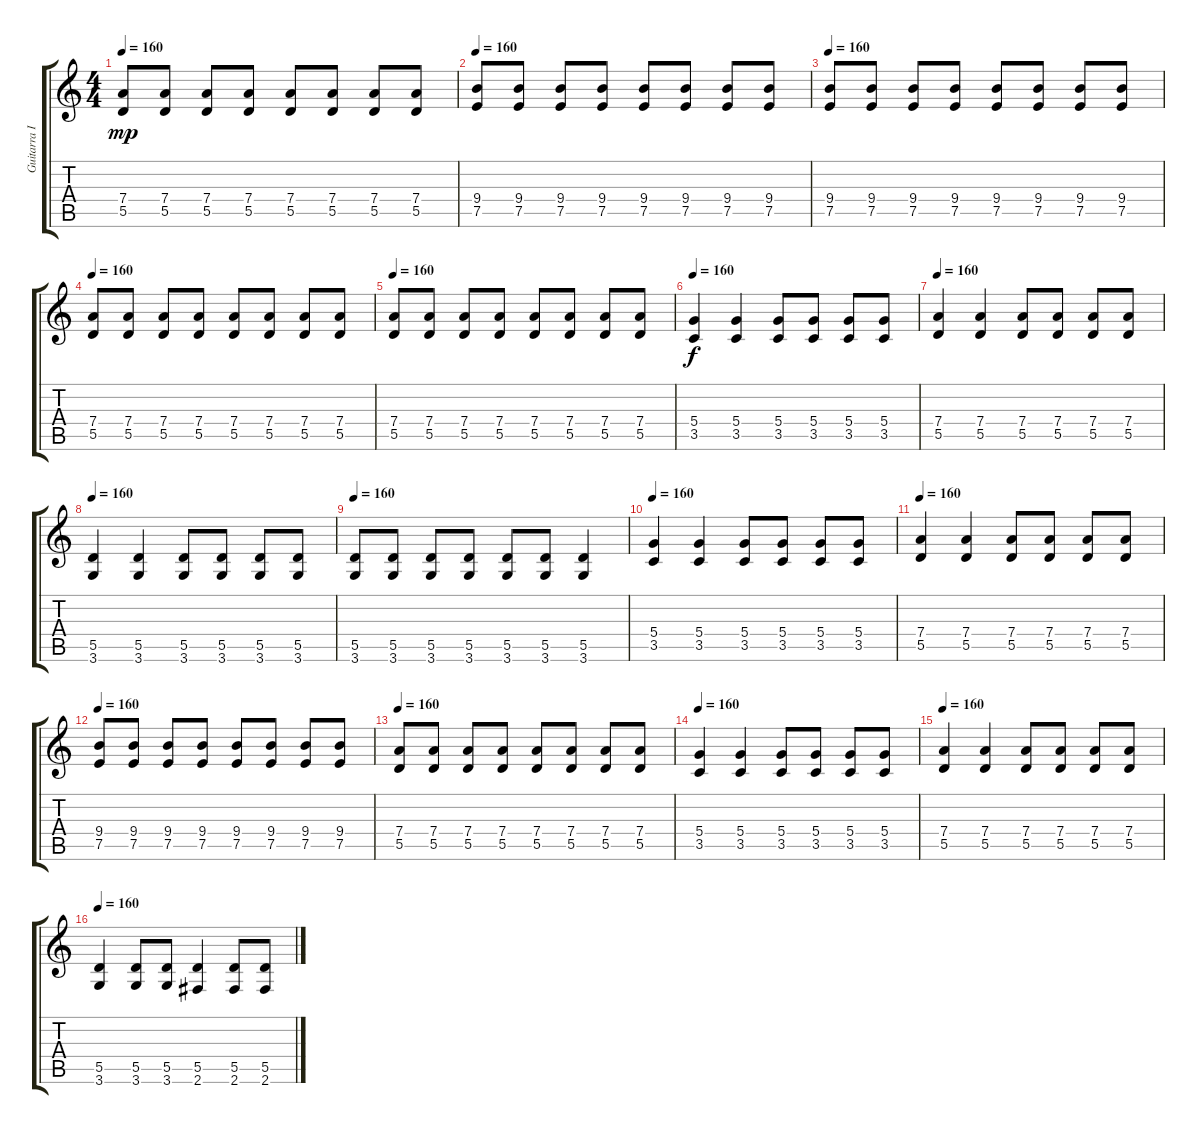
\track ("Guitarra II" "Guitarra I") {instrument distortionguitar}
\staff {score tabs}
\tuning (E4 B3 G3 D3 A2 E2) {hide}
\ts (4 4)
\tempo 160
\clef g2
\ks c
(7.4 5.5).8{dy mp} (7.4 5.5).8 (7.4 5.5).8 (7.4 5.5).8 (7.4 5.5).8 (7.4 5.5).8 (7.4 5.5).8 (7.4 5.5).8 |
\tempo 160
(9.4 7.5).8 (9.4 7.5).8 (9.4 7.5).8 (9.4 7.5).8 (9.4 7.5).8 (9.4 7.5).8 (9.4 7.5).8 (9.4 7.5).8 |
\tempo 160
(9.4 7.5).8 (9.4 7.5).8 (9.4 7.5).8 (9.4 7.5).8 (9.4 7.5).8 (9.4 7.5).8 (9.4 7.5).8 (9.4 7.5).8 |
\tempo 160
(7.4 5.5).8 (7.4 5.5).8 (7.4 5.5).8 (7.4 5.5).8 (7.4 5.5).8 (7.4 5.5).8 (7.4 5.5).8 (7.4 5.5).8 |
\tempo 160
(7.4 5.5).8 (7.4 5.5).8 (7.4 5.5).8 (7.4 5.5).8 (7.4 5.5).8 (7.4 5.5).8 (7.4 5.5).8 (7.4 5.5).8 |
\tempo 160
(5.4 3.5).4{dy f} (5.4 3.5).4 (5.4 3.5).8 (5.4 3.5).8 (5.4 3.5).8 (5.4 3.5).8 |
\tempo 160
(7.4 5.5).4 (7.4 5.5).4 (7.4 5.5).8 (7.4 5.5).8 (7.4 5.5).8 (7.4 5.5).8 |
\tempo 160
(5.5 3.6).4 (5.5 3.6).4 (5.5 3.6).8 (5.5 3.6).8 (5.5 3.6).8 (5.5 3.6).8 |
\tempo 160
(5.5 3.6).8 (5.5 3.6).8 (5.5 3.6).8 (5.5 3.6).8 (5.5 3.6).8 (5.5 3.6).8 (5.5 3.6).4 |
\tempo 160
(5.4 3.5).4 (5.4 3.5).4 (5.4 3.5).8 (5.4 3.5).8 (5.4 3.5).8 (5.4 3.5).8 |
\tempo 160
(7.4 5.5).4 (7.4 5.5).4 (7.4 5.5).8 (7.4 5.5).8 (7.4 5.5).8 (7.4 5.5).8 |
\tempo 160
(9.4 7.5).8 (9.4 7.5).8 (9.4 7.5).8 (9.4 7.5).8 (9.4 7.5).8 (9.4 7.5).8 (9.4 7.5).8 (9.4 7.5).8 |
\tempo 160
(7.4 5.5).8 (7.4 5.5).8 (7.4 5.5).8 (7.4 5.5).8 (7.4 5.5).8 (7.4 5.5).8 (7.4 5.5).8 (7.4 5.5).8 |
\tempo 160
(5.4 3.5).4 (5.4 3.5).4 (5.4 3.5).8 (5.4 3.5).8 (5.4 3.5).8 (5.4 3.5).8 |
\tempo 160
(7.4 5.5).4 (7.4 5.5).4 (7.4 5.5).8 (7.4 5.5).8 (7.4 5.5).8 (7.4 5.5).8 |
\tempo 160
(5.5 3.6).4 (5.5 3.6).8 (5.5 3.6).8 (5.5 2.6).4 (5.5 2.6).8 (5.5 2.6).8
